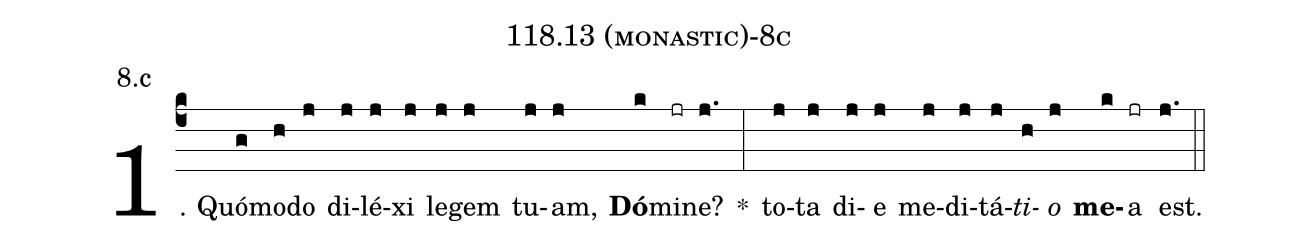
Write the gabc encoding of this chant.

name: 118.13 (monastic)-8c;
annotation: 8.c;
%%
(c4)1. Quó(g)mo(h)do(j) di(j)lé(j)xi(j) le(j)gem(j) tu(j)am,(j) <b>Dó</b>(k)mi(jr)ne?(j.) *(:) to(j)ta(j) di(j)e(j) me(j)di(j)tá(j)<i>ti</i>(h)<i>o</i>(j) <b>me</b>(k)a(jr) est.(j.) (::)
